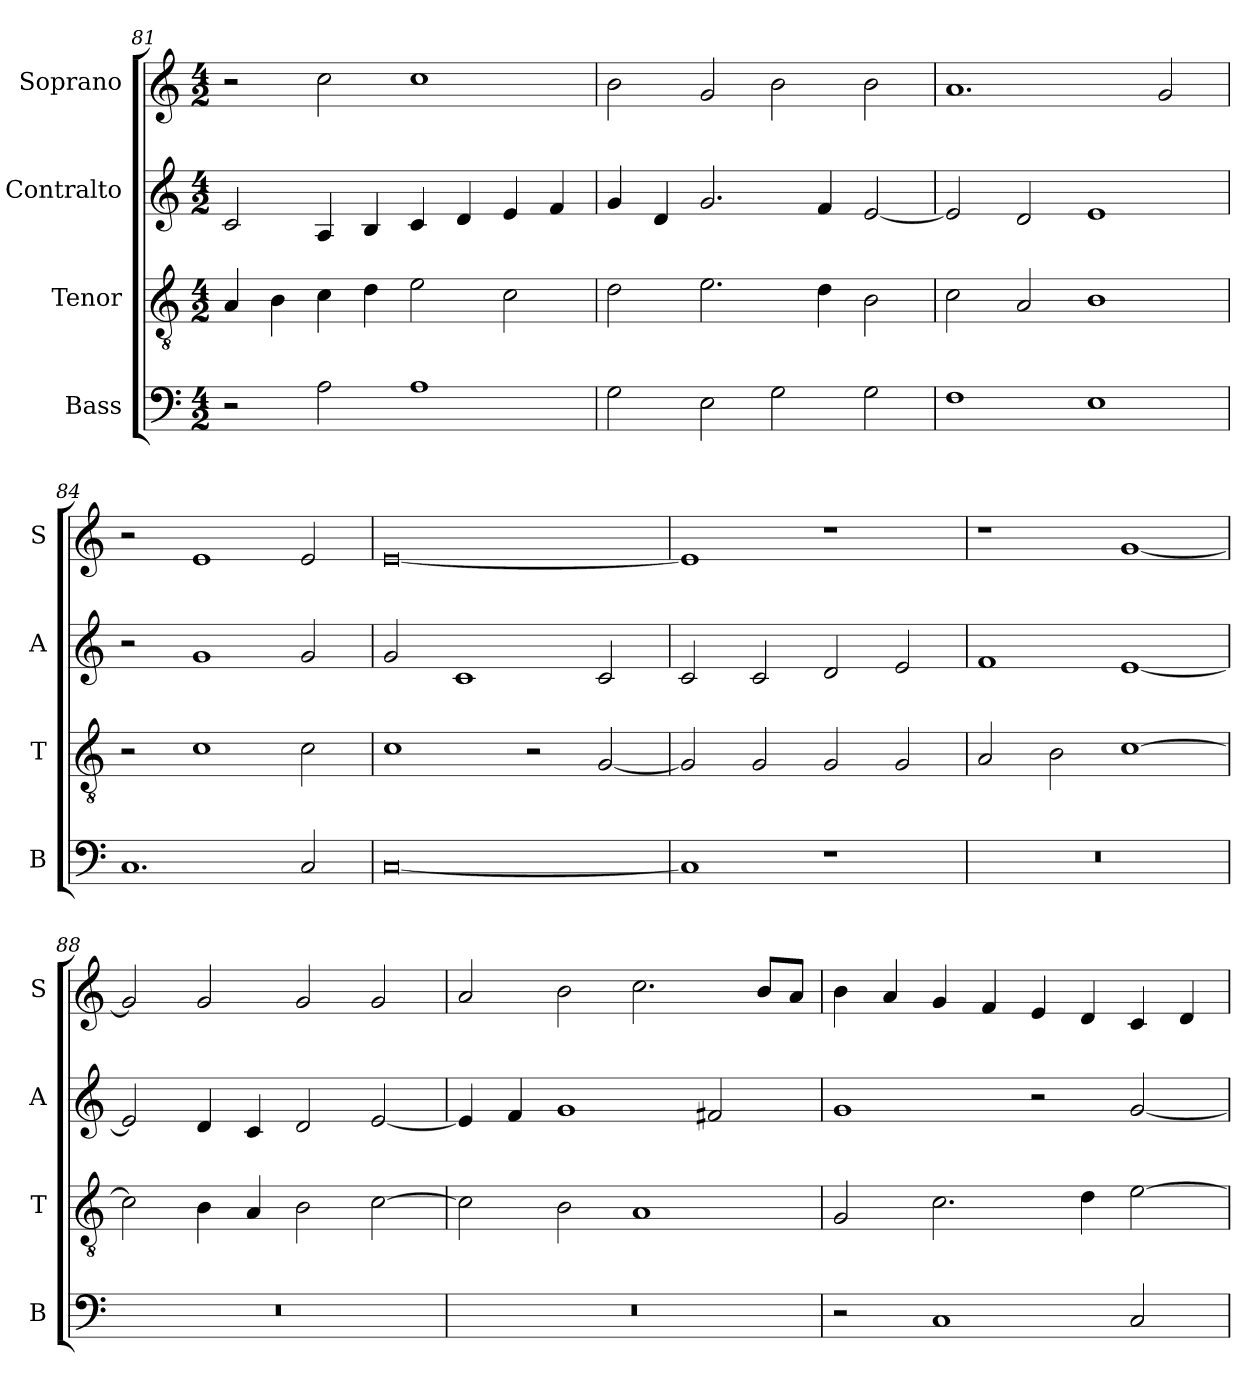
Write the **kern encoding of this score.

**kern	**kern	**kern	**kern
*part4	*part3	*part2	*part1
*staff4	*staff3	*staff2	*staff1
*I"Bass	*I"Tenor	*I"Contralto	*I"Soprano
*I'B	*I'T	*I'A	*I'S
*clefF4	*clefGv2	*clefG2	*clefG2
*k[]	*k[]	*k[]	*k[]
*A:aeo	*A:aeo	*A:aeo	*A:aeo
*M4/2	*M4/2	*M4/2	*M4/2
=81	=81	=81	=81
2r	4A	2c	2r
.	4B	.	.
2A	4c	4A	2cc
.	4d	4B	.
1A	2e	4c	1cc
.	.	4d	.
.	2c	4e	.
.	.	4f	.
=82	=82	=82	=82
2G	2d	4g	2b
.	.	4d	.
2E	2.e	2.g	2g
2G	.	.	2b
.	4d	4f	.
2G	2B	[2e	2b
=83	=83	=83	=83
1F	2c	2e]	1.a
.	2A	2d	.
1E	1B	1e	.
.	.	.	2g
=84	=84	=84	=84
1.C	2r	2r	2r
.	1c	1g	1e
2C	2c	2g	2e
=85	=85	=85	=85
[0C	1c	2g	[0e
.	.	1c	.
.	2r	.	.
.	[2G	2c	.
=86	=86	=86	=86
1C]	2G]	2c	1e]
.	2G	2c	.
1r	2G	2d	1r
.	2G	2e	.
=87	=87	=87	=87
0r	2A	1f	1r
.	2B	.	.
.	[1c	[1e	[1g
=88	=88	=88	=88
0r	2c]	2e]	2g]
.	4B	4d	2g
.	4A	4c	.
.	2B	2d	2g
.	[2c	[2e	2g
=89	=89	=89	=89
0r	2c]	4e]	2a
.	.	4f	.
.	2B	1g	2b
.	1A	.	2.cc
.	.	2f#X	.
.	.	.	8b/L
.	.	.	8a/J
=90	=90	=90	=90
2r	2G	1g	4b
.	.	.	4a
1C	2.c	.	4g
.	.	.	4f
.	.	2r	4e
.	4d	.	4d
2C	[2e	[2g	4c
.	.	.	4d
=	=	=	=
*-	*-	*-	*-
